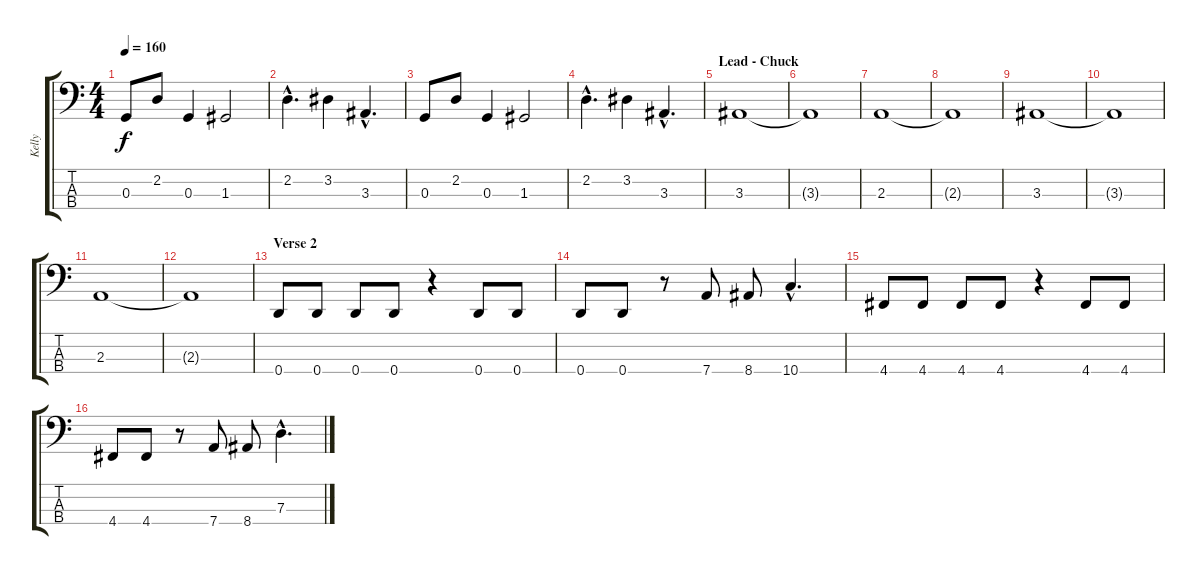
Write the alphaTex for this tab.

\track ("Kelly" "Kelly") {instrument electricbasspick}
\staff {score tabs}
\tuning (F2 C2 G1 D1) {hide}
\ts (4 4)
\tempo 160
\clef f4
\ks c
0.3.8{dy f} 2.2.8 0.3.4 1.3.2 |
2.2{hac}.4{d} 3.2.4 3.3{hac}.4{d} |
0.3.8 2.2.8 0.3.4 1.3.2 |
2.2{hac}.4{d} 3.2.4 3.3{hac}.4{d} |
\section ("" "Lead - Chuck")
3.3.1 |
3.3{t}.1 |
2.3.1 |
2.3{t}.1 |
3.3.1 |
3.3{t}.1 |
2.3.1 |
2.3{t}.1 |
\section ("" "Verse 2")
0.4.8 0.4.8 0.4.8 0.4.8 r.4 0.4.8 0.4.8 |
0.4.8 0.4.8 r.8 7.4.8 8.4.8 10.4{hac}.4{d} |
4.4.8 4.4.8 4.4.8 4.4.8 r.4 4.4.8 4.4.8 |
4.4.8 4.4.8 r.8 7.4.8 8.4.8 7.3{hac}.4{d}
